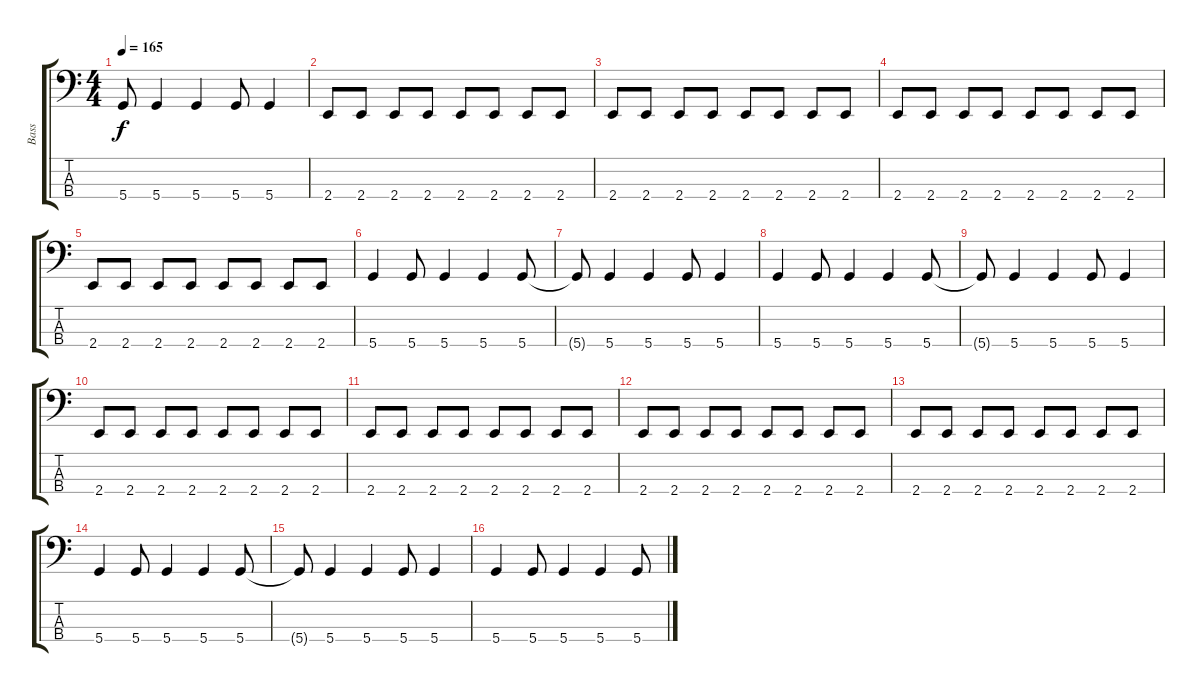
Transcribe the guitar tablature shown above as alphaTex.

\track ("Bass" "Bass") {instrument electricbasspick}
\staff {score tabs}
\tuning (G2 D2 A1 D1) {hide}
\ts (4 4)
\tempo 165
\clef f4
\ks c
5.4{t}.8{dy f} 5.4.4 5.4.4 5.4.8 5.4.4 |
2.4.8 2.4.8 2.4.8 2.4.8 2.4.8 2.4.8 2.4.8 2.4.8 |
2.4.8 2.4.8 2.4.8 2.4.8 2.4.8 2.4.8 2.4.8 2.4.8 |
2.4.8 2.4.8 2.4.8 2.4.8 2.4.8 2.4.8 2.4.8 2.4.8 |
2.4.8 2.4.8 2.4.8 2.4.8 2.4.8 2.4.8 2.4.8 2.4.8 |
5.4.4 5.4.8 5.4.4 5.4.4 5.4.8 |
5.4{t}.8 5.4.4 5.4.4 5.4.8 5.4.4 |
5.4.4 5.4.8 5.4.4 5.4.4 5.4.8 |
5.4{t}.8 5.4.4 5.4.4 5.4.8 5.4.4 |
2.4.8 2.4.8 2.4.8 2.4.8 2.4.8 2.4.8 2.4.8 2.4.8 |
2.4.8 2.4.8 2.4.8 2.4.8 2.4.8 2.4.8 2.4.8 2.4.8 |
2.4.8 2.4.8 2.4.8 2.4.8 2.4.8 2.4.8 2.4.8 2.4.8 |
2.4.8 2.4.8 2.4.8 2.4.8 2.4.8 2.4.8 2.4.8 2.4.8 |
5.4.4 5.4.8 5.4.4 5.4.4 5.4.8 |
5.4{t}.8 5.4.4 5.4.4 5.4.8 5.4.4 |
5.4.4 5.4.8 5.4.4 5.4.4 5.4.8
